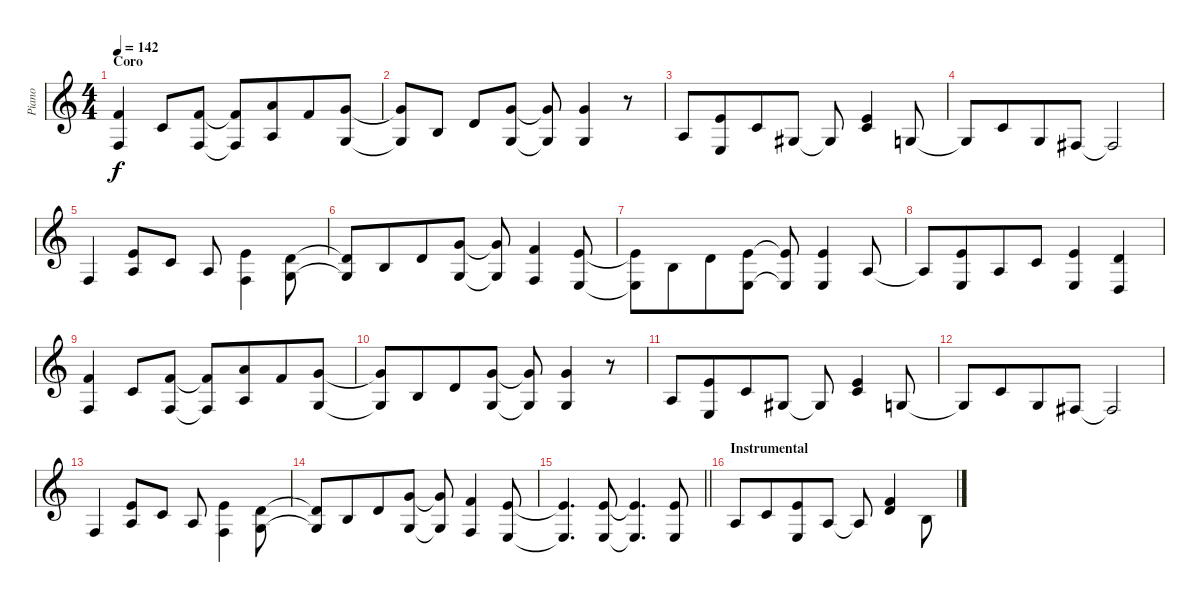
\track ("Piano" "Piano") {instrument brightacousticpiano}
\staff {score}
\tuning (E4 B3 G3 D3 A2 E2 B1) {hide}
\ts (4 4)
\section ("" "Coro")
\tempo 142
\clef g2
\ks c
(1.1 3.4).4{dy f} 1.2.8 (1.1 3.4).8 (1.1{t} 3.4{t}).8 (5.1 2.3).8{beam merge} 1.1.8 (3.1 0.3).8 |
(3.1{t} 0.3{t}).8 0.2.8 3.2.8 (3.1 0.3).8 (3.1{t} 0.3{t}).8 (3.1 0.3).4 r.8 |
2.3.8 (0.1 2.4).8{beam merge} 1.2.8 1.3.8 1.3{t}.8 (0.1 1.2).4 0.3.8 |
0.3{t}.8 1.2.8{beam merge} 0.3.8 4.4.8 4.4{t}.2 |
3.4.4 (0.1 2.3).8 1.2.8 2.3.8 (0.1 3.4).4{beam Down} (3.2 0.3).8{beam Down} |
(3.2{t} 0.3{t}).8 0.2.8{beam merge} 3.2.8 (3.1 0.3).8 (3.1{t} 0.3{t}).8 (1.1 3.4).4 (0.1 2.4).8 |
(0.1{t} 2.4{t}).8{beam Down} 0.2.8{beam Down beam merge} 3.2.8{beam Down} (0.1 2.4).8{beam Down} (0.1{t} 2.4{t}).8 (0.1 2.4).4 2.3.8 |
2.3{t}.8 (0.1 2.4).8{beam merge} 2.3.8 1.2.8 (0.1 2.4).4 (3.2 0.4).4 |
(1.1 3.4).4 1.2.8 (1.1 3.4).8 (1.1{t} 3.4{t}).8 (5.1 2.3).8{beam merge} 1.1.8 (3.1 0.3).8 |
(3.1{t} 0.3{t}).8 0.2.8{beam merge} 3.2.8 (3.1 0.3).8 (3.1{t} 0.3{t}).8 (3.1 0.3).4 r.8 |
2.3.8 (0.1 2.4).8{beam merge} 1.2.8 1.3.8 1.3{t}.8 (0.1 1.2).4 0.3.8 |
0.3{t}.8 1.2.8{beam merge} 0.3.8 4.4.8 4.4{t}.2 |
3.4.4 (0.1 2.3).8 1.2.8 2.3.8 (0.1 3.4).4{beam Down} (3.2 0.3).8{beam Down} |
(3.2{t} 0.3{t}).8 0.2.8{beam merge} 3.2.8 (3.1 0.3).8 (3.1{t} 0.3{t}).8 (1.1 3.4).4 (0.1 2.4).8 |
\barLineRight lightlight
(0.1{t} 2.4{t}).4{d} (0.1 2.4).8 (0.1{t} 2.4{t}).4{d} (0.1 2.4).8 |
\section ("" "Instrumental")
2.3.8 1.2.8{beam merge} (0.1 2.4).8 2.3.8 2.3{t}.8 (1.1 3.2).4 0.2.8{beam Down}
